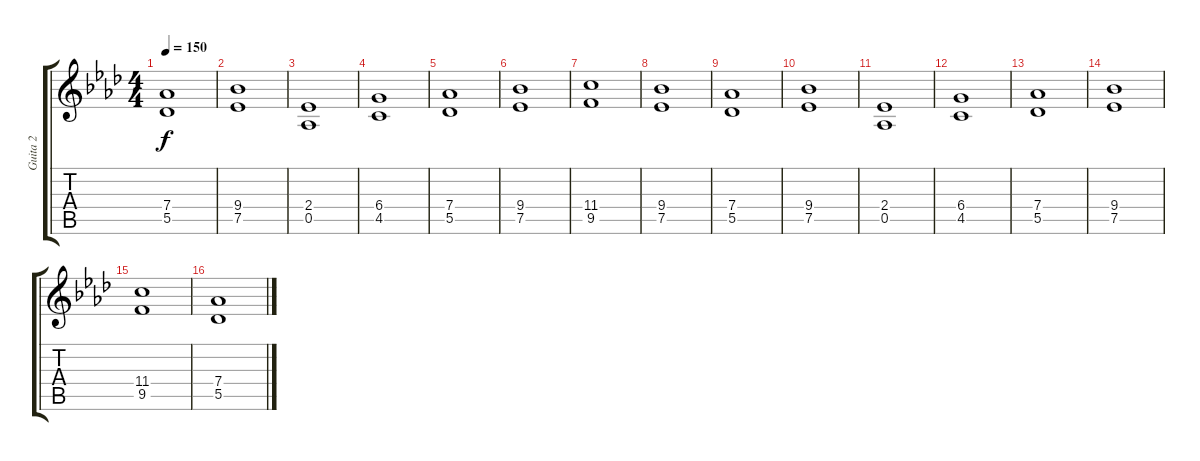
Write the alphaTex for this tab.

\track ("Guita 2" "Guita 2") {instrument distortionguitar}
\staff {score tabs}
\tuning (Eb4 Bb3 Gb3 Db3 Ab2 Eb2) {hide}
\ts (4 4)
\tempo 150
\clef g2
\ks fminor
(7.4 5.5).1{dy f} |
(9.4 7.5).1 |
(2.4 0.5).1 |
(6.4 4.5).1 |
(7.4 5.5).1 |
(9.4 7.5).1 |
(11.4 9.5).1 |
(9.4 7.5).1 |
(7.4 5.5).1 |
(9.4 7.5).1 |
(2.4 0.5).1 |
(6.4 4.5).1 |
(7.4 5.5).1 |
(9.4 7.5).1 |
(11.4 9.5).1 |
(7.4 5.5).1
